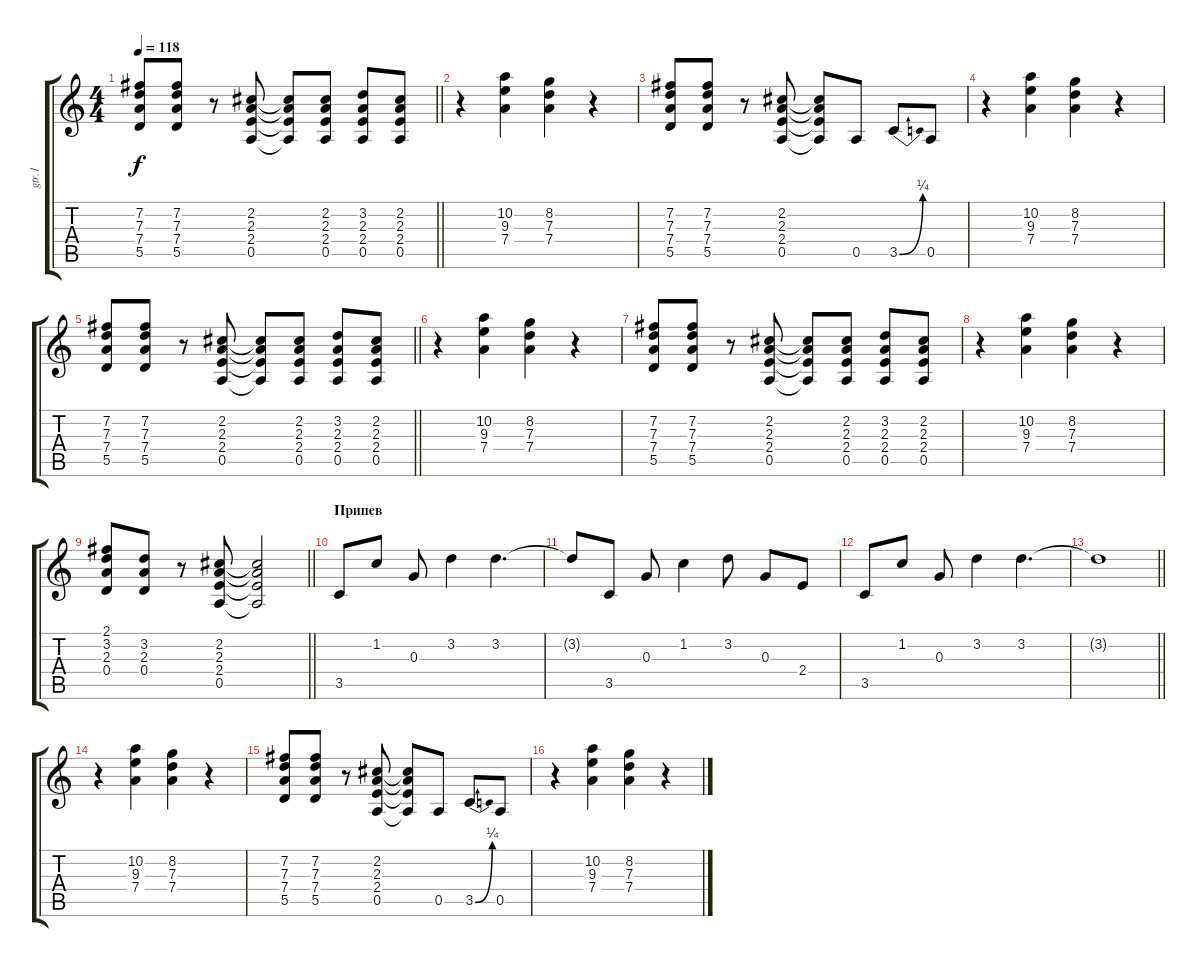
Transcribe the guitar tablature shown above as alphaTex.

\track ("gtr.1" "gtr.1") {instrument distortionguitar}
\staff {score tabs}
\tuning (E4 B3 G3 D3 A2 E2) {hide}
\ts (4 4)
\tempo 118
\clef g2
\barLineRight lightlight
\ks c
(7.2 7.3 7.4 5.5).8{dy f} (7.2 7.3 7.4 5.5).8 r.8 (2.2 2.3 2.4 0.5).8 (2.2{t} 2.3{t} 2.4{t} 0.5{t}).8 (2.2 2.3 2.4 0.5).8 (3.2 2.3 2.4 0.5).8 (2.2 2.3 2.4 0.5).8 |
r.4 (10.2 9.3 7.4).4 (8.2 7.3 7.4).4 r.4 |
(7.2 7.3 7.4 5.5).8 (7.2 7.3 7.4 5.5).8 r.8 (2.2 2.3 2.4 0.5).8 (2.2{t} 2.3{t} 2.4{t} 0.5{t}).8 0.5.8 3.5{be (bend 0 0 60 1)}.8 0.5.8 |
r.4 (10.2 9.3 7.4).4 (8.2 7.3 7.4).4 r.4 |
\barLineRight lightlight
(7.2 7.3 7.4 5.5).8 (7.2 7.3 7.4 5.5).8 r.8 (2.2 2.3 2.4 0.5).8 (2.2{t} 2.3{t} 2.4{t} 0.5{t}).8 (2.2 2.3 2.4 0.5).8 (3.2 2.3 2.4 0.5).8 (2.2 2.3 2.4 0.5).8 |
r.4 (10.2 9.3 7.4).4 (8.2 7.3 7.4).4 r.4 |
(7.2 7.3 7.4 5.5).8 (7.2 7.3 7.4 5.5).8 r.8 (2.2 2.3 2.4 0.5).8 (2.2{t} 2.3{t} 2.4{t} 0.5{t}).8 (2.2 2.3 2.4 0.5).8 (3.2 2.3 2.4 0.5).8 (2.2 2.3 2.4 0.5).8 |
r.4 (10.2 9.3 7.4).4 (8.2 7.3 7.4).4 r.4 |
\barLineRight lightlight
(2.1 3.2 2.3 0.4).8 (3.2 2.3 0.4).8 r.8 (2.2 2.3 2.4 0.5).8 (2.2{t} 2.3{t} 2.4{t} 0.5{t}).2 |
\section ("" "Припев")
3.5.8 1.2.8 0.3.8 3.2.4 3.2.4{d} |
3.2{t}.8 3.5.8 0.3.8 1.2.4 3.2.8 0.3.8 2.4.8 |
3.5.8 1.2.8 0.3.8 3.2.4 3.2.4{d} |
\barLineRight lightlight
3.2{t}.1 |
r.4 (10.2 9.3 7.4).4 (8.2 7.3 7.4).4 r.4 |
(7.2 7.3 7.4 5.5).8 (7.2 7.3 7.4 5.5).8 r.8 (2.2 2.3 2.4 0.5).8 (2.2{t} 2.3{t} 2.4{t} 0.5{t}).8 0.5.8 3.5{be (bend 0 0 60 1)}.8 0.5.8 |
r.4 (10.2 9.3 7.4).4 (8.2 7.3 7.4).4 r.4
